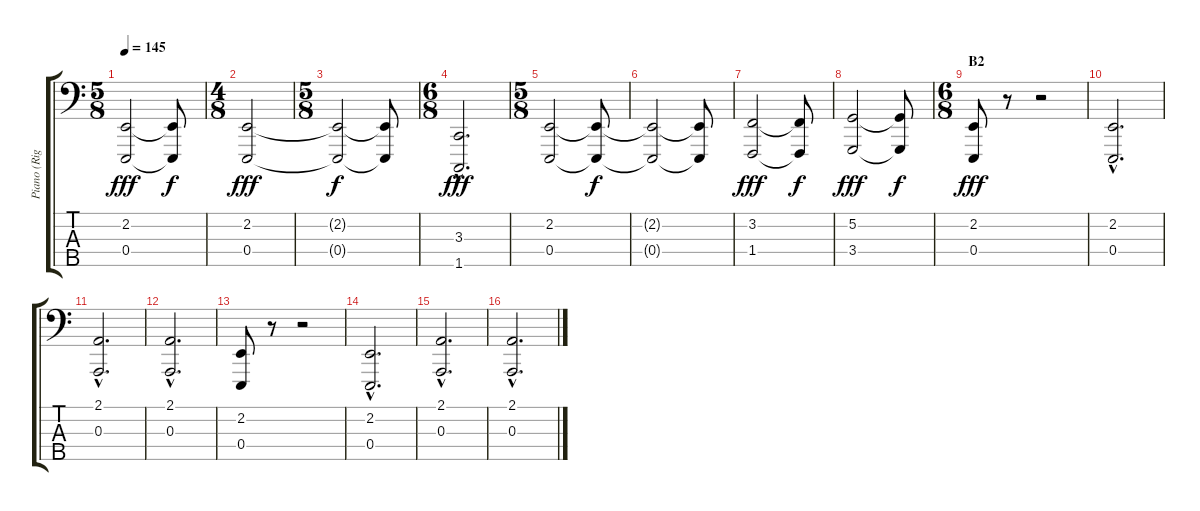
\track ("Piano (Right Hand)" "Piano (Rig") {instrument acousticgrandpiano}
\staff {score tabs}
\tuning (G2 D2 A1 E1 B0) {hide}
\ts (5 8)
\tempo 145
\clef f4
\ks c
(2.2 0.4).2{dy fff} (2.2{t} 0.4{t}).8{dy f} |
\ts (4 8)
(2.2 0.4).2{dy fff} |
\ts (5 8)
(2.2{t} 0.4{t}).2{dy f} (2.2{t} 0.4{t}).8 |
\ts (6 8)
(3.3{hac} 1.5{hac}).2{d dy fff} |
\ts (5 8)
(2.2 0.4).2 (2.2{t} 0.4{t}).8{dy f} |
(2.2{t} 0.4{t}).2 (2.2{t} 0.4{t}).8 |
(3.2 1.4).2{dy fff} (3.2{t} 1.4{t}).8{dy f} |
(5.2 3.4).2{dy fff} (5.2{t} 3.4{t}).8{dy f} |
\ts (6 8)
\section ("" "B2")
(2.2 0.4).8{dy fff} r.8 r.2 |
(2.2{hac} 0.4{hac}).2{d} |
(2.1{hac} 0.3{hac}).2{d} |
(2.1{hac} 0.3{hac}).2{d} |
(2.2 0.4).8 r.8 r.2 |
(2.2{hac} 0.4{hac}).2{d} |
(2.1{hac} 0.3{hac}).2{d} |
(2.1{hac} 0.3{hac}).2{d}
